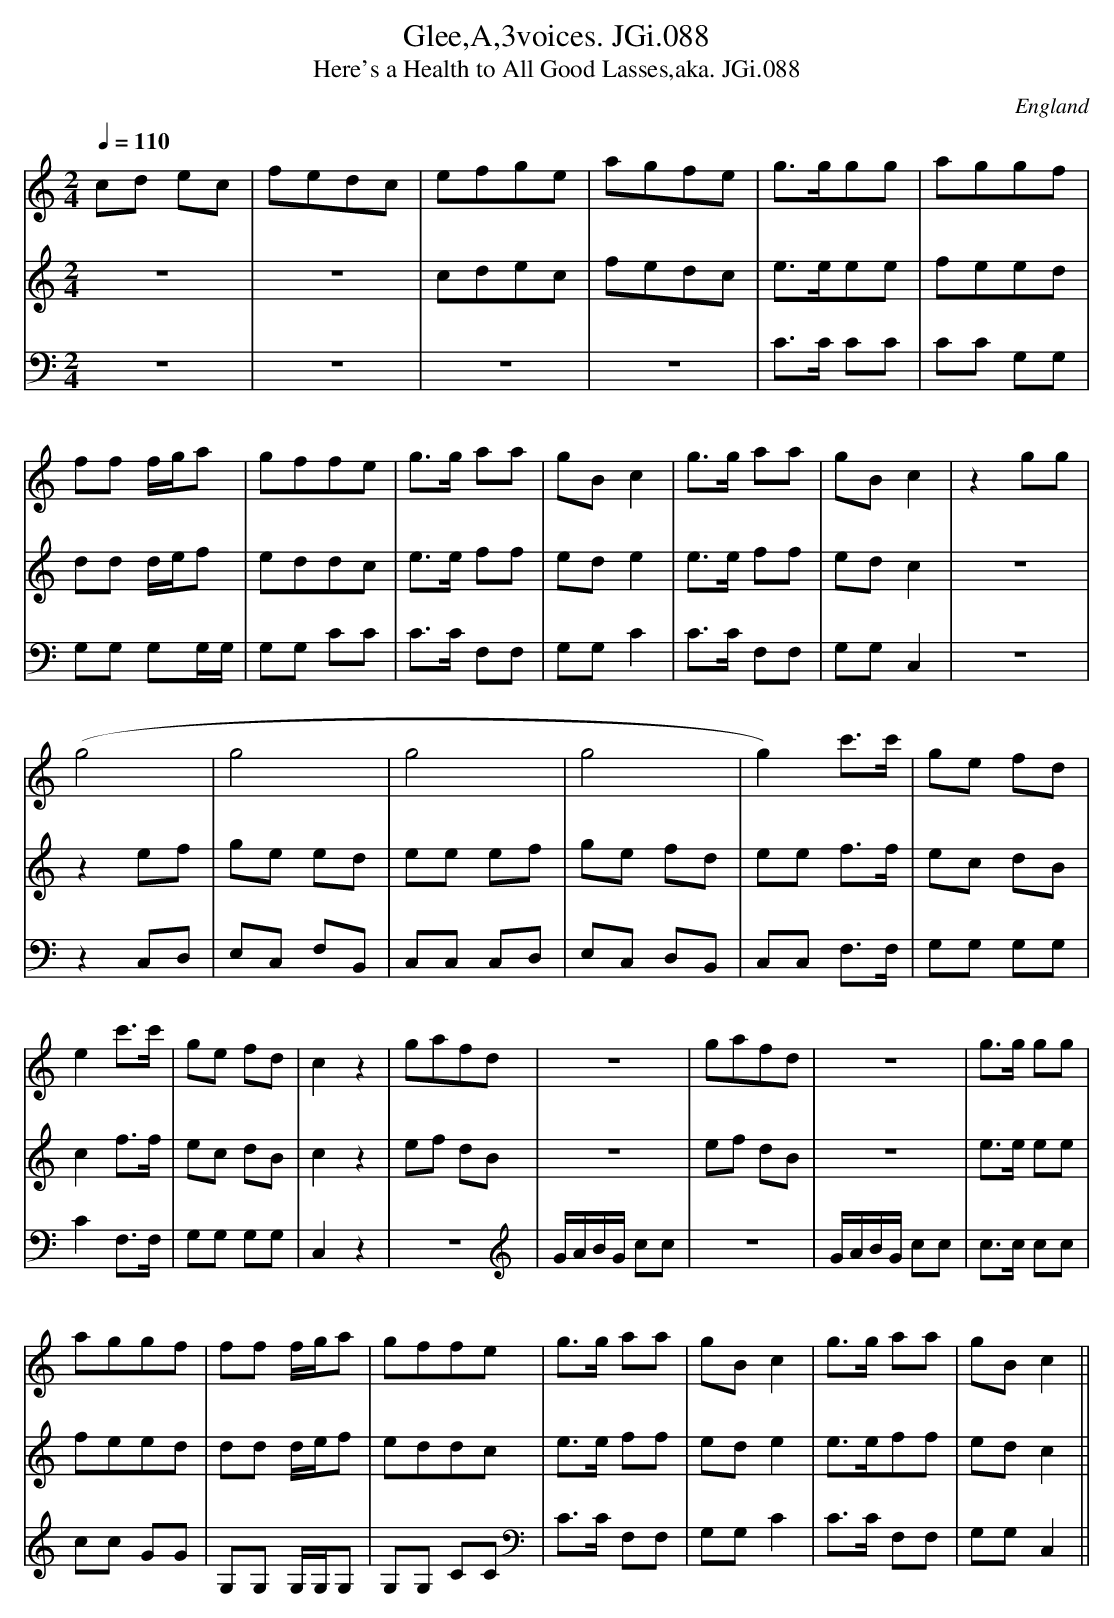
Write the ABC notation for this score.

X:1
T:Glee,A,3voices. JGi.088
T:Here's a Health to All Good Lasses,aka. JGi.088
O:England
M:2/4
L:1/8
Q:1/4=110
K:C major
[V:1]cd ec|fedc|efge|agfe|g>ggg|aggf|
[V:2]z4|z4|cdec|fedc|e>eee|feed|
[V:3]z4|z4|z4|z4|C>C CC|CC G,G,|
[V:1]ff f/g/a|gffe|g>g aa|gBc2|g>g aa|gBc2|z2gg|
[V:2]dd d/e/f|eddc|e>e ff|ede2|e>e ff|edc2|z4|
[V:3]G,G, G,G,/G,/|G,G, CC|C>C F,F,|G,G, C2|C>C F,F,|G,G,C,2|z4|
[V:1](g4|g4|g4|g4|g2)c'>c'|ge fd|
[V:2]z2ef|ge ed|ee ef|ge fd|ee f>f|ec dB|
[V:3]z2C,D,|E,C, F,B,,|C,C, C,D,|E,C, D,B,,|C,C, F,>F,|G,G, G,G,|
[V:1]e2c'>c'|ge fd|c2z2|gafd|z4|gafd|z4|g>g gg|
[V:2]c2 f>f|ec dB|c2z2|ef dB|z4|ef dB|z4|e>e ee|
[V:3]C2F,>F,|G,G, G,G,|C,2z2|z4|G/A/B/G/ cc|z4|G/A/B/G/ cc|c>c cc|
[V:1]aggf|ff f/g/a|gffe|g>g aa|gBc2|g>g aa|gBc2||
[V:2]feed|dd d/e/f|eddc|e>e ff|ede2|e>eff|edc2||
[V:3]cc GG|G,G, G,/2G,/2G,|G,G, CC|C>C F,F,|G,G,C2|C>C F,F,|G,G, C,2||
